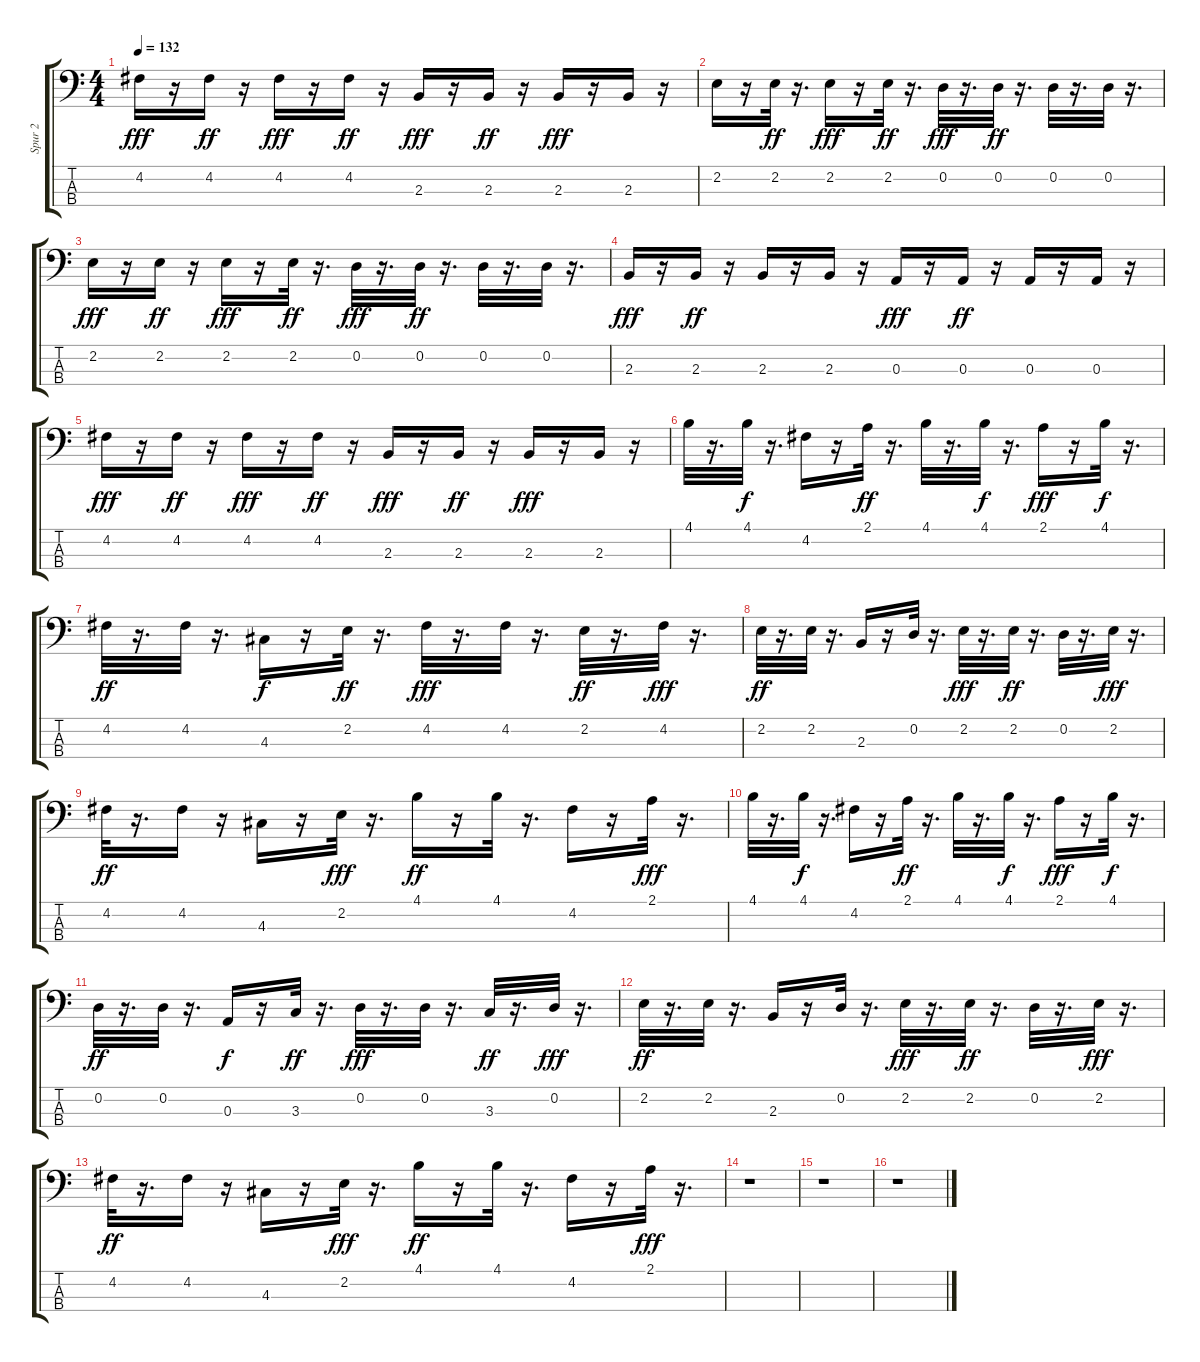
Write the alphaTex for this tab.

\track ("Spur 2" "Spur 2") {instrument synthbass1}
\staff {score tabs}
\tuning (G2 D2 A1 E1) {hide}
\ts (4 4)
\tempo 132
\clef f4
\ks c
4.2.16{dy fff} r.16 4.2.16{dy ff} r.16 4.2.16{dy fff} r.16 4.2.16{dy ff} r.16 2.3.16{dy fff} r.16 2.3.16{dy ff} r.16 2.3.16{dy fff} r.16 2.3.16 r.16 |
2.2.16 r.16 2.2.32{dy ff} r.16{d} 2.2.16{dy fff} r.16 2.2.32{dy ff} r.16{d} 0.2.32{dy fff} r.16{d} 0.2.32{dy ff} r.16{d} 0.2.32 r.16{d} 0.2.32 r.16{d} |
2.2.16{dy fff} r.16 2.2.16{dy ff} r.16 2.2.16{dy fff} r.16 2.2.32{dy ff} r.16{d} 0.2.32{dy fff} r.16{d} 0.2.32{dy ff} r.16{d} 0.2.32 r.16{d} 0.2.32 r.16{d} |
2.3.16{dy fff} r.16 2.3.16{dy ff} r.16 2.3.16 r.16 2.3.16 r.16 0.3.16{dy fff} r.16 0.3.16{dy ff} r.16 0.3.16 r.16 0.3.16 r.16 |
4.2.16{dy fff} r.16 4.2.16{dy ff} r.16 4.2.16{dy fff} r.16 4.2.16{dy ff} r.16 2.3.16{dy fff} r.16 2.3.16{dy ff} r.16 2.3.16{dy fff} r.16 2.3.16 r.16 |
4.1.32 r.16{d} 4.1.32{dy f} r.16{d} 4.2.16 r.16 2.1.32{dy ff} r.16{d} 4.1.32 r.16{d} 4.1.32{dy f} r.16{d} 2.1.16{dy fff} r.16 4.1.32{dy f} r.16{d} |
4.2.32{dy ff} r.16{d} 4.2.32 r.16{d} 4.3.16{dy f} r.16 2.2.32{dy ff} r.16{d} 4.2.32{dy fff} r.16{d} 4.2.32 r.16{d} 2.2.32{dy ff} r.16{d} 4.2.32{dy fff} r.16{d} |
2.2.32{dy ff} r.16{d} 2.2.32 r.16{d} 2.3.16 r.16 0.2.32 r.16{d} 2.2.32{dy fff} r.16{d} 2.2.32{dy ff} r.16{d} 0.2.32 r.16{d} 2.2.32{dy fff} r.16{d} |
4.2.32{dy ff} r.16{d} 4.2.16 r.16 4.3.16 r.16 2.2.32{dy fff} r.16{d} 4.1.16{dy ff} r.16 4.1.32 r.16{d} 4.2.16 r.16 2.1.32{dy fff} r.16{d} |
4.1.32 r.16{d} 4.1.32{dy f} r.16{d} 4.2.16 r.16 2.1.32{dy ff} r.16{d} 4.1.32 r.16{d} 4.1.32{dy f} r.16{d} 2.1.16{dy fff} r.16 4.1.32{dy f} r.16{d} |
0.2.32{dy ff} r.16{d} 0.2.32 r.16{d} 0.3.16{dy f} r.16 3.3.32{dy ff} r.16{d} 0.2.32{dy fff} r.16{d} 0.2.32 r.16{d} 3.3.32{dy ff} r.16{d} 0.2.32{dy fff} r.16{d} |
2.2.32{dy ff} r.16{d} 2.2.32 r.16{d} 2.3.16 r.16 0.2.32 r.16{d} 2.2.32{dy fff} r.16{d} 2.2.32{dy ff} r.16{d} 0.2.32 r.16{d} 2.2.32{dy fff} r.16{d} |
4.2.32{dy ff} r.16{d} 4.2.16 r.16 4.3.16 r.16 2.2.32{dy fff} r.16{d} 4.1.16{dy ff} r.16 4.1.32 r.16{d} 4.2.16 r.16 2.1.32{dy fff} r.16{d} |
r.1 |
r.1 |
r.1
